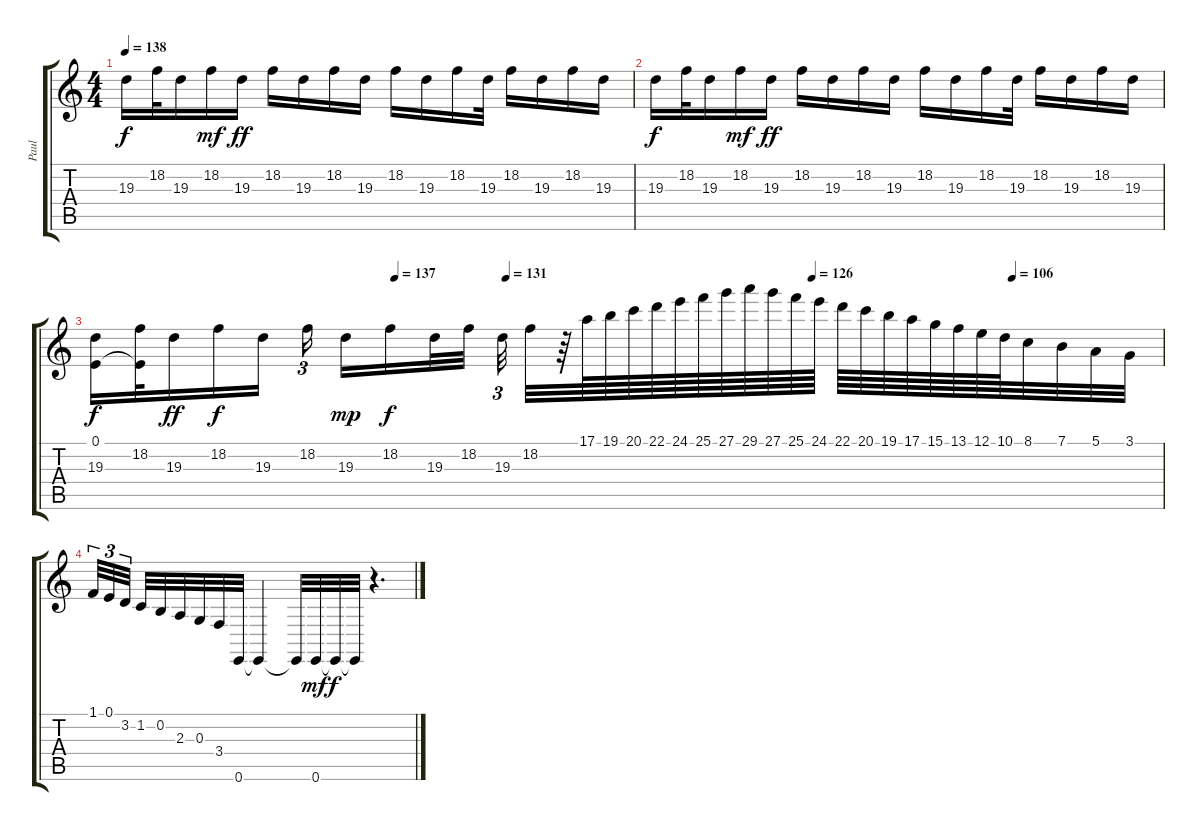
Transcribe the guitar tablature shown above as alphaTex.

\track ("Paul" "Paul") {instrument brightacousticpiano}
\staff {score tabs}
\tuning (E4 B3 G3 D3 A2 E2) {hide}
\ts (4 4)
\tempo 138
\clef g2
\ks c
19.3.16{dy f} 18.2.32 19.3.16 18.2.16{dy mf} 19.3.16{dy ff} 18.2.16 19.3.16 18.2.16 19.3.16 18.2.16 19.3.16 18.2.16 19.3.32 18.2.16 19.3.16 18.2.16 19.3.16 |
19.3.16{dy f} 18.2.32 19.3.16 18.2.16{dy mf} 19.3.16{dy ff} 18.2.16 19.3.16 18.2.16 19.3.16 18.2.16 19.3.16 18.2.16 19.3.32 18.2.16 19.3.16 18.2.16 19.3.16 |
\tempo (137 0.28125)
\tempo (131 0.3854166666666667)
\tempo (126 0.671875)
\tempo (106 0.859375)
(0.1 19.3).16{dy f} (0.1{t} 18.2).32 19.3.16{dy ff} 18.2.16{dy f} 19.3.16 18.2.16{tu (3 2) beam splitsecondary} 19.3.16{dy mp} 18.2.16{dy f} 19.3.32 18.2.32 19.3.32{tu (3 2)} 18.2.32 r.64 17.1.64 19.1.64 20.1.64 22.1.64 24.1.64 25.1.64 27.1.64 29.1.64 27.1.64 25.1.64 24.1.64 22.1.64 20.1.64 19.1.64 17.1.64 15.1.64 13.1.64 12.1.64 10.1.64 8.1.32 7.1.32 5.1.32 3.1.32 |
1.1.32{tu (3 2)} 0.1.32{tu (3 2)} 3.2.32{tu (3 2) beam splitsecondary} 1.2.32 0.2.32 2.3.32 0.3.32 3.4.32 0.6.32 0.6{t}.4 0.6{t}.32 0.6.32{dy mf} 0.6{t}.32{dy f} 0.6{t}.32 r.4{d}
